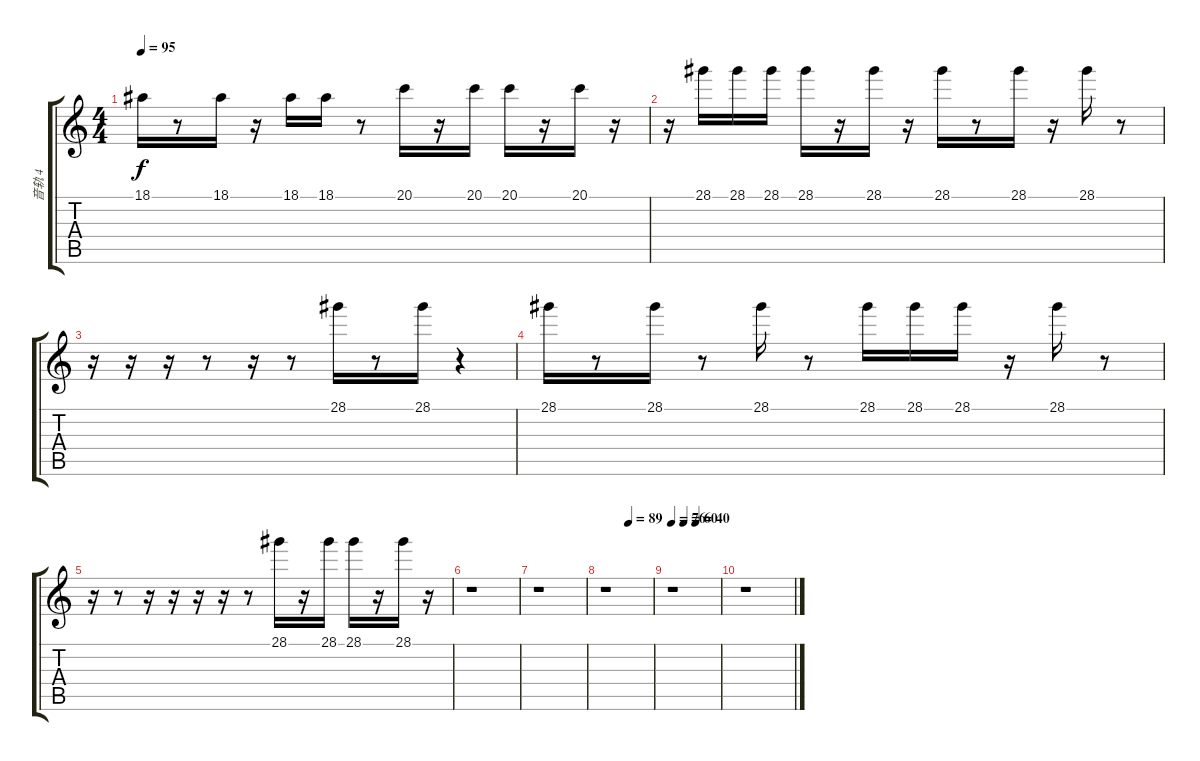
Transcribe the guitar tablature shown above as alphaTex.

\track ("音轨 4" "音轨 4") {instrument stringensemble1}
\staff {score tabs}
\tuning (E4 B3 G3 D3 A2 E2) {hide}
\ts (4 4)
\tempo 95
\clef g2
\ks c
18.1.16{dy f} r.8 18.1.16 r.16 18.1.16 18.1.16 r.8 20.1.16 r.16 20.1.16 20.1.16 r.16 20.1.16 r.16 |
r.16 28.1.16 28.1.16 28.1.16 28.1.16 r.16 28.1.16 r.16 28.1.16 r.8 28.1.16 r.16 28.1.16 r.8 |
r.16 r.16 r.16 r.8 r.16 r.8 28.1.16 r.8 28.1.16 r.4 |
28.1.16 r.8 28.1.16 r.8 28.1.16 r.8 28.1.16 28.1.16 28.1.16 r.16 28.1.16 r.8 |
r.16 r.8 r.16 r.16 r.16 r.16 r.8 28.1.16 r.16 28.1.16 28.1.16 r.16 28.1.16 r.16 |
r.1 |
r.1 |
\tempo (89 0.5)
r.1 |
\tempo 76
\tempo (60 0.25)
\tempo (40 0.5)
r.1 |
r.1
